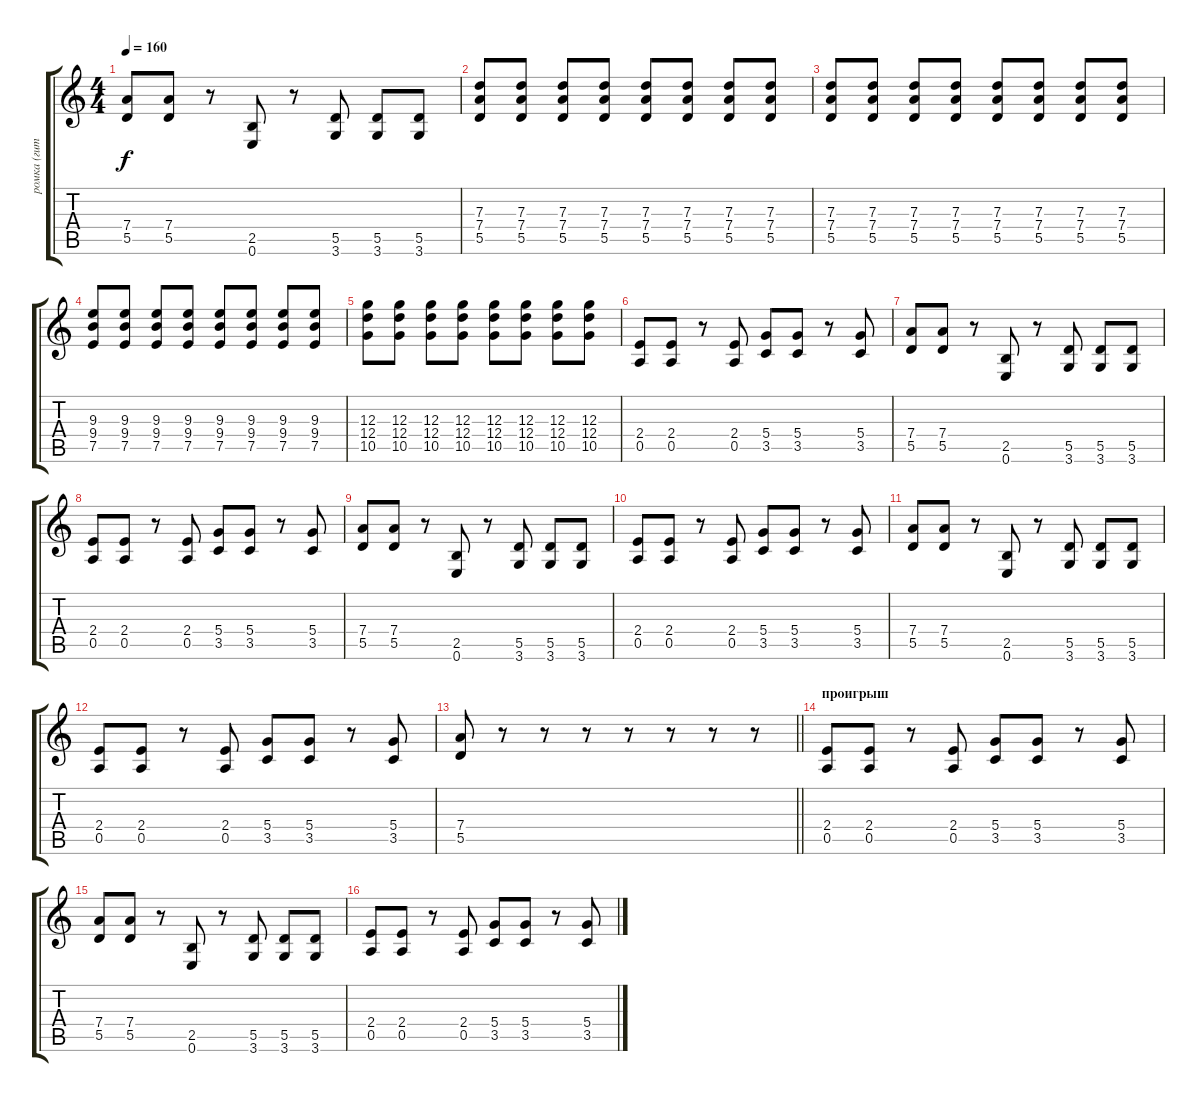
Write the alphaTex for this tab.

\track ("ромка (гитара)" "ромка (гит") {instrument distortionguitar}
\staff {score tabs}
\tuning (E4 B3 G3 D3 A2 E2) {hide}
\ts (4 4)
\tempo 160
\clef g2
\ks c
(7.4 5.5).8{dy f} (7.4 5.5).8 r.8 (2.5 0.6).8 r.8 (5.5 3.6).8 (5.5 3.6).8 (5.5 3.6).8 |
(7.3 7.4 5.5).8 (7.3 7.4 5.5).8 (7.3 7.4 5.5).8 (7.3 7.4 5.5).8 (7.3 7.4 5.5).8 (7.3 7.4 5.5).8 (7.3 7.4 5.5).8 (7.3 7.4 5.5).8 |
(7.3 7.4 5.5).8 (7.3 7.4 5.5).8 (7.3 7.4 5.5).8 (7.3 7.4 5.5).8 (7.3 7.4 5.5).8 (7.3 7.4 5.5).8 (7.3 7.4 5.5).8 (7.3 7.4 5.5).8 |
(9.3 9.4 7.5).8 (9.3 9.4 7.5).8 (9.3 9.4 7.5).8 (9.3 9.4 7.5).8 (9.3 9.4 7.5).8 (9.3 9.4 7.5).8 (9.3 9.4 7.5).8 (9.3 9.4 7.5).8 |
(12.3 12.4 10.5).8 (12.3 12.4 10.5).8 (12.3 12.4 10.5).8 (12.3 12.4 10.5).8 (12.3 12.4 10.5).8 (12.3 12.4 10.5).8 (12.3 12.4 10.5).8 (12.3 12.4 10.5).8 |
(2.4 0.5).8 (2.4 0.5).8 r.8 (2.4 0.5).8 (5.4 3.5).8 (5.4 3.5).8 r.8 (5.4 3.5).8 |
(7.4 5.5).8 (7.4 5.5).8 r.8 (2.5 0.6).8 r.8 (5.5 3.6).8 (5.5 3.6).8 (5.5 3.6).8 |
(2.4 0.5).8 (2.4 0.5).8 r.8 (2.4 0.5).8 (5.4 3.5).8 (5.4 3.5).8 r.8 (5.4 3.5).8 |
(7.4 5.5).8 (7.4 5.5).8 r.8 (2.5 0.6).8 r.8 (5.5 3.6).8 (5.5 3.6).8 (5.5 3.6).8 |
(2.4 0.5).8 (2.4 0.5).8 r.8 (2.4 0.5).8 (5.4 3.5).8 (5.4 3.5).8 r.8 (5.4 3.5).8 |
(7.4 5.5).8 (7.4 5.5).8 r.8 (2.5 0.6).8 r.8 (5.5 3.6).8 (5.5 3.6).8 (5.5 3.6).8 |
(2.4 0.5).8 (2.4 0.5).8 r.8 (2.4 0.5).8 (5.4 3.5).8 (5.4 3.5).8 r.8 (5.4 3.5).8 |
\barLineRight lightlight
(7.4 5.5).8 r.8 r.8 r.8 r.8 r.8 r.8 r.8 |
\section ("" "проигрыш")
(2.4 0.5).8 (2.4 0.5).8 r.8 (2.4 0.5).8 (5.4 3.5).8 (5.4 3.5).8 r.8 (5.4 3.5).8 |
(7.4 5.5).8 (7.4 5.5).8 r.8 (2.5 0.6).8 r.8 (5.5 3.6).8 (5.5 3.6).8 (5.5 3.6).8 |
(2.4 0.5).8 (2.4 0.5).8 r.8 (2.4 0.5).8 (5.4 3.5).8 (5.4 3.5).8 r.8 (5.4 3.5).8
